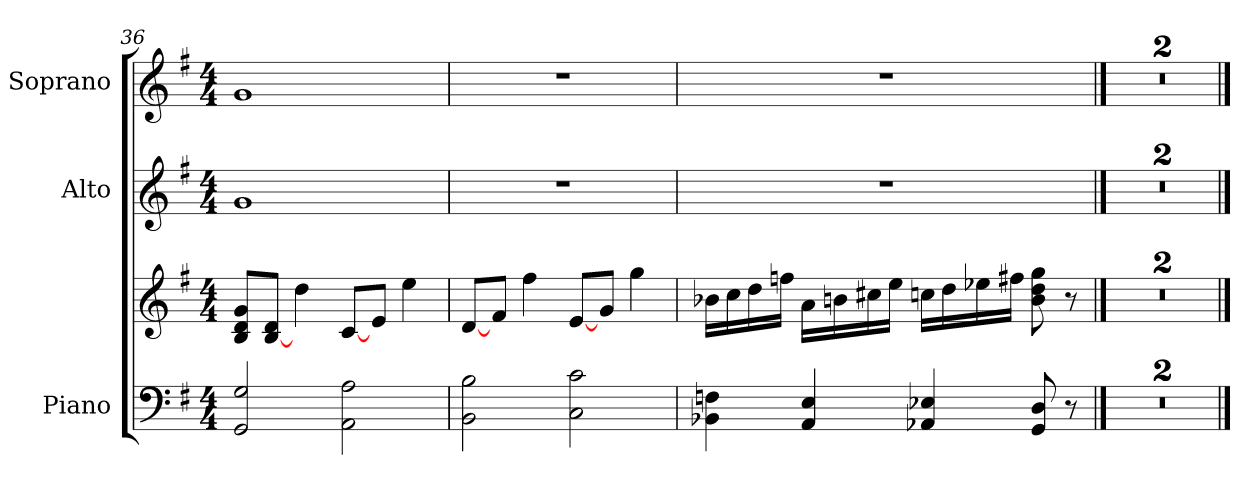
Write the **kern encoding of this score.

**kern	**kern	**kern	**kern
*part3	*part3	*part2	*part1
*staff4	*staff3	*staff2	*staff1
*I"Piano	*	*I"Alto	*I"Soprano
*I'Pno	*	*I'A	*I'S
*clefF4	*clefG2	*clefG2	*clefG2
*k[f#]	*k[f#]	*k[f#]	*k[f#]
*G:	*G:	*G:	*G:
*M4/4	*M4/4	*M4/4	*M4/4
=36	=36	=36	=36
2GG/ 2G/	8B/ 8d/ 8g/L	1g	1g
.	[8B/ 8d/J	.	.
.	4dd\	.	.
2AA\ 2A\	[8c/L	.	.
.	8e/J	.	.
.	4ee\	.	.
!!LO:PB:g=z
=37	=37	=37	=37
2BB\ 2B\	[8d/L	1r	1r
.	8f#/J	.	.
.	4ff#\	.	.
2C\ 2c\	[8e/L	.	.
.	8g/J	.	.
.	4gg\	.	.
=38	=38	=38	=38
4BB-X\ 4Fn\	16b-X\LL	1r	1r
.	16cc\	.	.
.	16dd\	.	.
.	16ffn\JJ	.	.
4AA/ 4E/	16a\LL	.	.
.	16bn\	.	.
.	16cc#X\	.	.
.	16ee\JJ	.	.
4AA-X/ 4E-X/	16ccn\LL	.	.
.	16dd\	.	.
.	16ee-X\	.	.
.	16ff#X\JJ	.	.
8GG/ 8D/	8b\ 8dd\ 8gg\	.	.
8r	8r	.	.
==39	==39	==39	==39
1r	1r	1r	1r
=40	=40	=40	=40
1r	1r	1r	1r
==	==	==	==
*-	*-	*-	*-
